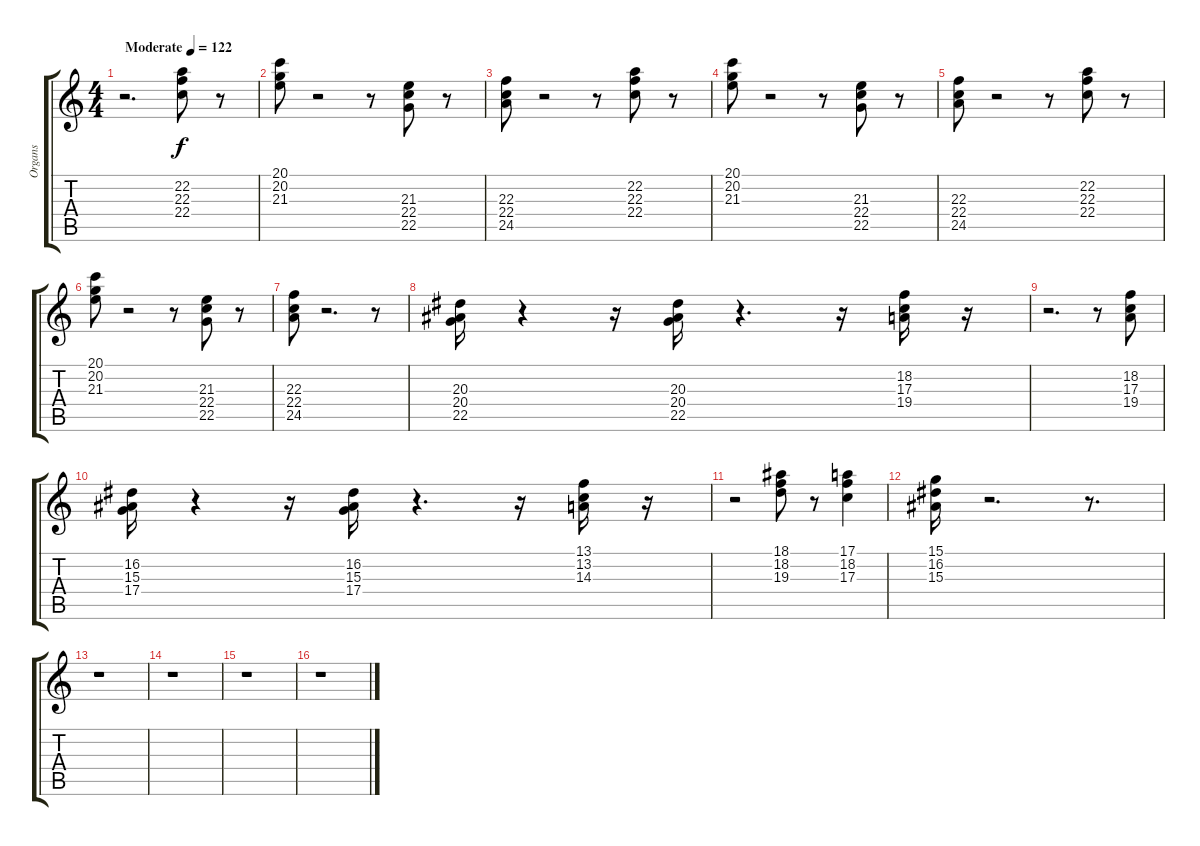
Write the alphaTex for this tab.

\track ("Organs" "Organs") {instrument drawbarorgan}
\staff {score tabs}
\tuning (E4 B3 G3 D3 A2 E2) {hide}
\ts (4 4)
\tempo (122 "Moderate")
\clef g2
\ks c
r.2{d dy f instrument drawbarorgan} (22.2 22.3 22.4).8 r.8 |
(20.1 20.2 21.3).8 r.2 r.8 (21.3 22.4 22.5).8 r.8 |
(22.3 22.4 24.5).8 r.2 r.8 (22.2 22.3 22.4).8 r.8 |
(20.1 20.2 21.3).8 r.2 r.8 (21.3 22.4 22.5).8 r.8 |
(22.3 22.4 24.5).8 r.2 r.8 (22.2 22.3 22.4).8 r.8 |
(20.1 20.2 21.3).8 r.2 r.8 (21.3 22.4 22.5).8 r.8 |
(22.3 22.4 24.5).8 r.2{d} r.8 |
(20.3 20.4 22.5).16 r.4 r.16 (20.3 20.4 22.5).16 r.4{d} r.16 (18.2 17.3 19.4).16 r.16 |
r.2{d} r.8 (18.2 17.3 19.4).8 |
(16.2 15.3 17.4).16 r.4 r.16 (16.2 15.3 17.4).16 r.4{d} r.16 (13.1 13.2 14.3).16 r.16 |
r.2 (18.1 18.2 19.3).8 r.8 (17.1 18.2 17.3).4 |
(15.1 16.2 15.3).16 r.2{d} r.8{d} |
r.1 |
r.1 |
r.1 |
r.1
